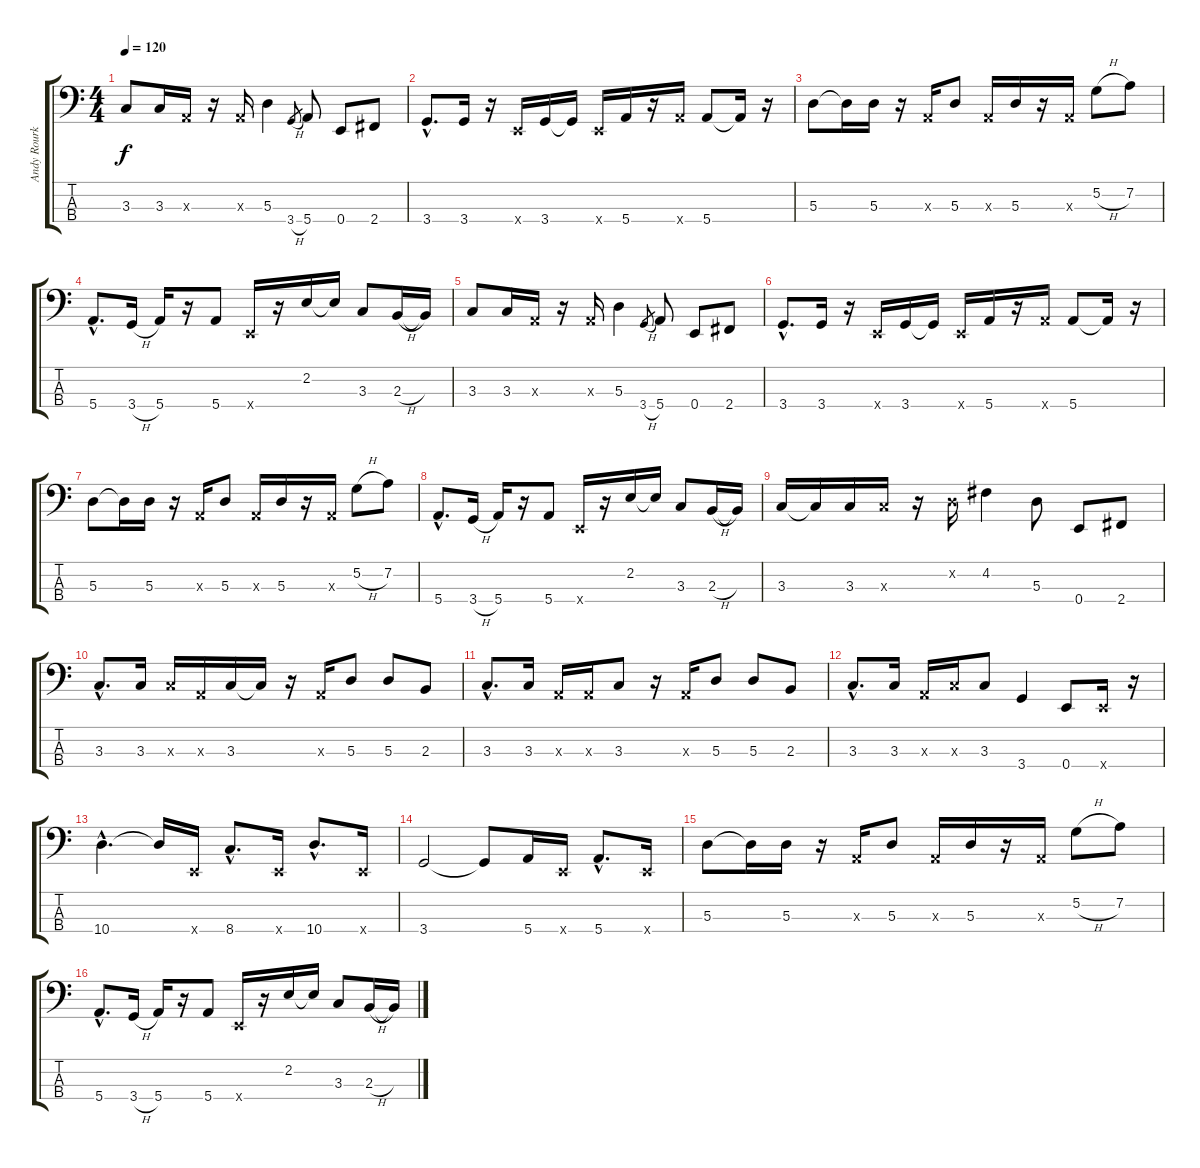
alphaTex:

\track ("Andy Rourke" "Andy Rourk") {instrument electricbasspick}
\staff {score tabs}
\tuning (G2 D2 A1 E1) {hide}
\ts (4 4)
\tempo 120
\clef f4
\ks c
3.3.8{dy f} 3.3.16 0.3{x}.16 r.16 0.3{x}.16 5.3.4 3.4{h}.8{gr} 5.4.8 0.4.8 2.4.8 |
3.4{hac}.8{d} 3.4.16 r.16 0.4{x}.16 3.4.16 3.4{t}.16 0.4{x}.16 5.4.16 r.16 5.4{x}.16 5.4.8 5.4{t}.16 r.16 |
5.3.8 5.3{t}.16 5.3.16 r.16 0.3{x}.16 5.3.8 0.3{x}.16 5.3.16 r.16 0.3{x}.16 5.2{h}.8 7.2.8 |
5.4{hac}.8{d} 3.4{h}.16 5.4.16 r.16 5.4.8 0.4{x}.16 r.16 2.2.16 2.2{t}.16 3.3.8 2.3{h}.16 2.3{t}.16 |
3.3.8 3.3.16 0.3{x}.16 r.16 0.3{x}.16 5.3.4 3.4{h}.8{gr} 5.4.8 0.4.8 2.4.8 |
3.4{hac}.8{d} 3.4.16 r.16 0.4{x}.16 3.4.16 3.4{t}.16 0.4{x}.16 5.4.16 r.16 5.4{x}.16 5.4.8 5.4{t}.16 r.16 |
5.3.8 5.3{t}.16 5.3.16 r.16 0.3{x}.16 5.3.8 0.3{x}.16 5.3.16 r.16 0.3{x}.16 5.2{h}.8 7.2.8 |
5.4{hac}.8{d} 3.4{h}.16 5.4.16 r.16 5.4.8 0.4{x}.16 r.16 2.2.16 2.2{t}.16 3.3.8 2.3{h}.16 2.3{t}.16 |
3.3.16 3.3{t}.16 3.3.16 3.3{x}.16 r.16 0.2{x}.16 4.2.4 5.3.8 0.4.8 2.4.8 |
3.3{hac}.8{d} 3.3.16 3.3{x}.16 0.3{x}.16 3.3.16 3.3{t}.16 r.16 0.3{x}.16 5.3.8 5.3.8 2.3.8 |
3.3{hac}.8{d} 3.3.16 0.3{x}.16 0.3{x}.16 3.3.8 r.16 0.3{x}.16 5.3.8 5.3.8 2.3.8 |
3.3{hac}.8{d} 3.3.16 0.3{x}.16 3.3{x}.16 3.3.8 3.4.4 0.4.8 0.4{x}.16 r.16 |
10.4{hac}.4{d} 10.4{t}.16 0.4{x}.16 8.4{hac}.8{d} 0.4{x}.16 10.4{hac}.8{d} 0.4{x}.16 |
3.4.2 3.4{t}.8 5.4.16 0.4{x}.16 5.4{hac}.8{d} 0.4{x}.16 |
5.3.8 5.3{t}.16 5.3.16 r.16 0.3{x}.16 5.3.8 0.3{x}.16 5.3.16 r.16 0.3{x}.16 5.2{h}.8 7.2.8 |
5.4{hac}.8{d} 3.4{h}.16 5.4.16 r.16 5.4.8 0.4{x}.16 r.16 2.2.16 2.2{t}.16 3.3.8 2.3{h}.16 2.3{t}.16
